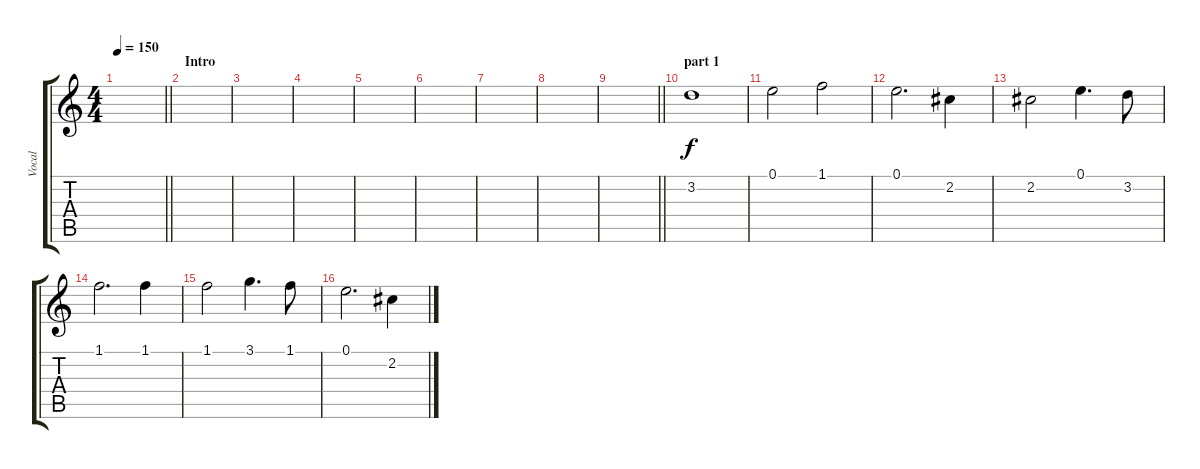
\track ("Vocal" "Vocal") {instrument synthvoice}
\staff {score tabs}
\tuning (E5 B4 G4 D4 A3 E3) {hide}
\ts (4 4)
\tempo 150
\clef g2
\barLineRight lightlight
\ks c
|
\section ("" "Intro")
|
|
|
|
|
|
|
\barLineRight lightlight
|
\section ("" "part 1")
3.2.1 |
0.1.2 1.1.2 |
0.1.2{d} 2.2.4 |
2.2.2 0.1.4{d} 3.2.8 |
1.1.2{d} 1.1.4 |
1.1.2 3.1.4{d} 1.1.8 |
0.1.2{d} 2.2.4
